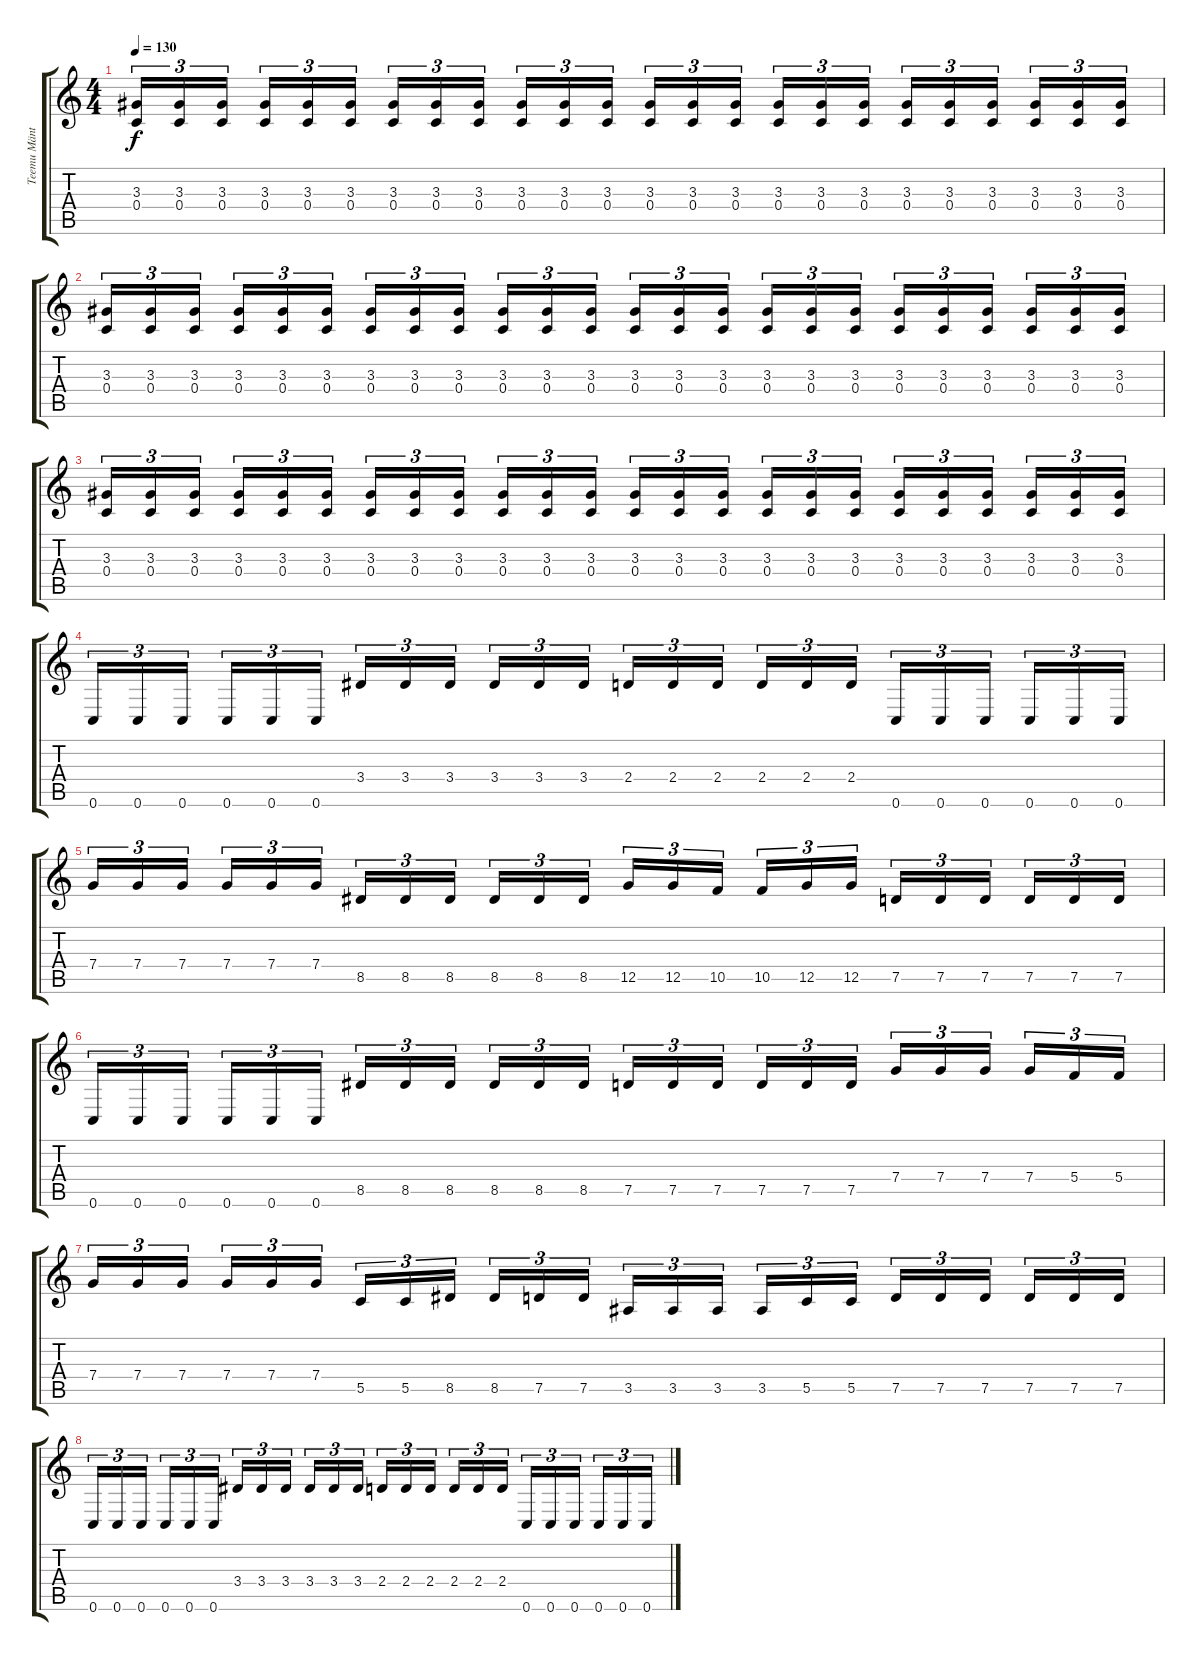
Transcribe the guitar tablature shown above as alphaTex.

\track ("Teemu Mäntysaari" "Teemu Mänt") {instrument distortionguitar}
\staff {score tabs}
\tuning (D4 A3 F3 C3 G2 C2) {hide}
\ts (4 4)
\tempo 130
\clef g2
\ks c
(3.3 0.4).16{tu (3 2) dy f} (3.3 0.4).16{tu (3 2)} (3.3 0.4).16{tu (3 2) beam splitsecondary} (3.3 0.4).16{tu (3 2)} (3.3 0.4).16{tu (3 2)} (3.3 0.4).16{tu (3 2)} (3.3 0.4).16{tu (3 2)} (3.3 0.4).16{tu (3 2)} (3.3 0.4).16{tu (3 2) beam splitsecondary} (3.3 0.4).16{tu (3 2)} (3.3 0.4).16{tu (3 2)} (3.3 0.4).16{tu (3 2)} (3.3 0.4).16{tu (3 2)} (3.3 0.4).16{tu (3 2)} (3.3 0.4).16{tu (3 2) beam splitsecondary} (3.3 0.4).16{tu (3 2)} (3.3 0.4).16{tu (3 2)} (3.3 0.4).16{tu (3 2)} (3.3 0.4).16{tu (3 2)} (3.3 0.4).16{tu (3 2)} (3.3 0.4).16{tu (3 2) beam splitsecondary} (3.3 0.4).16{tu (3 2)} (3.3 0.4).16{tu (3 2)} (3.3 0.4).16{tu (3 2)} |
(3.3 0.4).16{tu (3 2)} (3.3 0.4).16{tu (3 2)} (3.3 0.4).16{tu (3 2) beam splitsecondary} (3.3 0.4).16{tu (3 2)} (3.3 0.4).16{tu (3 2)} (3.3 0.4).16{tu (3 2)} (3.3 0.4).16{tu (3 2)} (3.3 0.4).16{tu (3 2)} (3.3 0.4).16{tu (3 2) beam splitsecondary} (3.3 0.4).16{tu (3 2)} (3.3 0.4).16{tu (3 2)} (3.3 0.4).16{tu (3 2)} (3.3 0.4).16{tu (3 2)} (3.3 0.4).16{tu (3 2)} (3.3 0.4).16{tu (3 2) beam splitsecondary} (3.3 0.4).16{tu (3 2)} (3.3 0.4).16{tu (3 2)} (3.3 0.4).16{tu (3 2)} (3.3 0.4).16{tu (3 2)} (3.3 0.4).16{tu (3 2)} (3.3 0.4).16{tu (3 2) beam splitsecondary} (3.3 0.4).16{tu (3 2)} (3.3 0.4).16{tu (3 2)} (3.3 0.4).16{tu (3 2)} |
(3.3 0.4).16{tu (3 2)} (3.3 0.4).16{tu (3 2)} (3.3 0.4).16{tu (3 2) beam splitsecondary} (3.3 0.4).16{tu (3 2)} (3.3 0.4).16{tu (3 2)} (3.3 0.4).16{tu (3 2)} (3.3 0.4).16{tu (3 2)} (3.3 0.4).16{tu (3 2)} (3.3 0.4).16{tu (3 2) beam splitsecondary} (3.3 0.4).16{tu (3 2)} (3.3 0.4).16{tu (3 2)} (3.3 0.4).16{tu (3 2)} (3.3 0.4).16{tu (3 2)} (3.3 0.4).16{tu (3 2)} (3.3 0.4).16{tu (3 2) beam splitsecondary} (3.3 0.4).16{tu (3 2)} (3.3 0.4).16{tu (3 2)} (3.3 0.4).16{tu (3 2)} (3.3 0.4).16{tu (3 2)} (3.3 0.4).16{tu (3 2)} (3.3 0.4).16{tu (3 2) beam splitsecondary} (3.3 0.4).16{tu (3 2)} (3.3 0.4).16{tu (3 2)} (3.3 0.4).16{tu (3 2)} |
0.6.16{tu (3 2)} 0.6.16{tu (3 2)} 0.6.16{tu (3 2) beam splitsecondary} 0.6.16{tu (3 2)} 0.6.16{tu (3 2)} 0.6.16{tu (3 2)} 3.4.16{tu (3 2)} 3.4.16{tu (3 2)} 3.4.16{tu (3 2) beam splitsecondary} 3.4.16{tu (3 2)} 3.4.16{tu (3 2)} 3.4.16{tu (3 2)} 2.4.16{tu (3 2)} 2.4.16{tu (3 2)} 2.4.16{tu (3 2) beam splitsecondary} 2.4.16{tu (3 2)} 2.4.16{tu (3 2)} 2.4.16{tu (3 2)} 0.6.16{tu (3 2)} 0.6.16{tu (3 2)} 0.6.16{tu (3 2) beam splitsecondary} 0.6.16{tu (3 2)} 0.6.16{tu (3 2)} 0.6.16{tu (3 2)} |
7.4.16{tu (3 2)} 7.4.16{tu (3 2)} 7.4.16{tu (3 2) beam splitsecondary} 7.4.16{tu (3 2)} 7.4.16{tu (3 2)} 7.4.16{tu (3 2)} 8.5.16{tu (3 2)} 8.5.16{tu (3 2)} 8.5.16{tu (3 2) beam splitsecondary} 8.5.16{tu (3 2)} 8.5.16{tu (3 2)} 8.5.16{tu (3 2)} 12.5.16{tu (3 2)} 12.5.16{tu (3 2)} 10.5.16{tu (3 2) beam splitsecondary} 10.5.16{tu (3 2)} 12.5.16{tu (3 2)} 12.5.16{tu (3 2)} 7.5.16{tu (3 2)} 7.5.16{tu (3 2)} 7.5.16{tu (3 2) beam splitsecondary} 7.5.16{tu (3 2)} 7.5.16{tu (3 2)} 7.5.16{tu (3 2)} |
0.6.16{tu (3 2)} 0.6.16{tu (3 2)} 0.6.16{tu (3 2) beam splitsecondary} 0.6.16{tu (3 2)} 0.6.16{tu (3 2)} 0.6.16{tu (3 2)} 8.5.16{tu (3 2)} 8.5.16{tu (3 2)} 8.5.16{tu (3 2) beam splitsecondary} 8.5.16{tu (3 2)} 8.5.16{tu (3 2)} 8.5.16{tu (3 2)} 7.5.16{tu (3 2)} 7.5.16{tu (3 2)} 7.5.16{tu (3 2) beam splitsecondary} 7.5.16{tu (3 2)} 7.5.16{tu (3 2)} 7.5.16{tu (3 2)} 7.4.16{tu (3 2)} 7.4.16{tu (3 2)} 7.4.16{tu (3 2) beam splitsecondary} 7.4.16{tu (3 2)} 5.4.16{tu (3 2)} 5.4.16{tu (3 2)} |
7.4.16{tu (3 2)} 7.4.16{tu (3 2)} 7.4.16{tu (3 2) beam splitsecondary} 7.4.16{tu (3 2)} 7.4.16{tu (3 2)} 7.4.16{tu (3 2)} 5.5.16{tu (3 2)} 5.5.16{tu (3 2)} 8.5.16{tu (3 2) beam splitsecondary} 8.5.16{tu (3 2)} 7.5.16{tu (3 2)} 7.5.16{tu (3 2)} 3.5.16{tu (3 2)} 3.5.16{tu (3 2)} 3.5.16{tu (3 2) beam splitsecondary} 3.5.16{tu (3 2)} 5.5.16{tu (3 2)} 5.5.16{tu (3 2)} 7.5.16{tu (3 2)} 7.5.16{tu (3 2)} 7.5.16{tu (3 2) beam splitsecondary} 7.5.16{tu (3 2)} 7.5.16{tu (3 2)} 7.5.16{tu (3 2)} |
0.6.16{tu (3 2)} 0.6.16{tu (3 2)} 0.6.16{tu (3 2) beam splitsecondary} 0.6.16{tu (3 2)} 0.6.16{tu (3 2)} 0.6.16{tu (3 2)} 3.4.16{tu (3 2)} 3.4.16{tu (3 2)} 3.4.16{tu (3 2) beam splitsecondary} 3.4.16{tu (3 2)} 3.4.16{tu (3 2)} 3.4.16{tu (3 2)} 2.4.16{tu (3 2)} 2.4.16{tu (3 2)} 2.4.16{tu (3 2) beam splitsecondary} 2.4.16{tu (3 2)} 2.4.16{tu (3 2)} 2.4.16{tu (3 2)} 0.6.16{tu (3 2)} 0.6.16{tu (3 2)} 0.6.16{tu (3 2) beam splitsecondary} 0.6.16{tu (3 2)} 0.6.16{tu (3 2)} 0.6.16{tu (3 2)}
